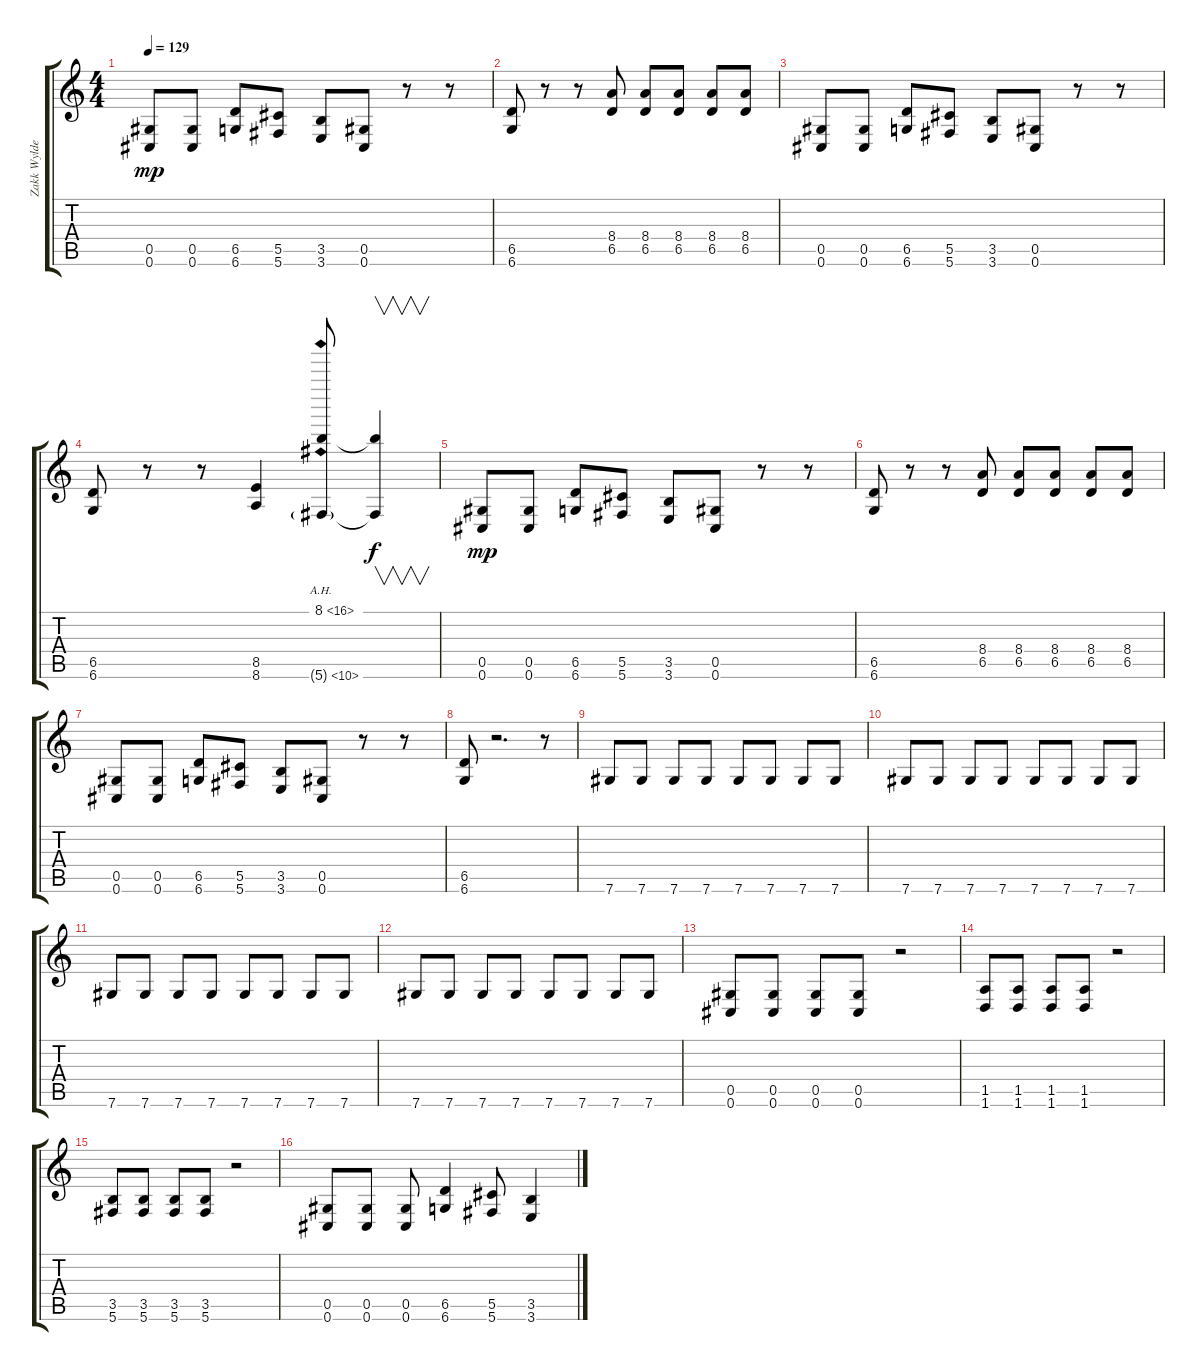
\track ("Zakk Wylde" "Zakk Wylde") {instrument distortionguitar}
\staff {score tabs}
\tuning (Eb4 Bb3 Gb3 Db3 Ab2 Db2) {hide}
\ts (4 4)
\tempo 129
\clef g2
\ks c
(0.5 0.6).8{dy mp} (0.5 0.6).8 (6.5 6.6).8 (5.5 5.6).8 (3.5 3.6).8 (0.5 0.6).8 r.8 r.8 |
(6.5 6.6).8 r.8 r.8 (8.4 6.5).8 (8.4 6.5).8 (8.4 6.5).8 (8.4 6.5).8 (8.4 6.5).8 |
(0.5 0.6).8 (0.5 0.6).8 (6.5 6.6).8 (5.5 5.6).8 (3.5 3.6).8 (0.5 0.6).8 r.8 r.8 |
(6.5 6.6).8 r.8 r.8 (8.5 8.6).4 (8.1{ah 8} 5.6{ah 5 g}).8 (8.1{t} 5.6{t}).4{v dy f} |
(0.5 0.6).8{dy mp} (0.5 0.6).8 (6.5 6.6).8 (5.5 5.6).8 (3.5 3.6).8 (0.5 0.6).8 r.8 r.8 |
(6.5 6.6).8 r.8 r.8 (8.4 6.5).8 (8.4 6.5).8 (8.4 6.5).8 (8.4 6.5).8 (8.4 6.5).8 |
(0.5 0.6).8 (0.5 0.6).8 (6.5 6.6).8 (5.5 5.6).8 (3.5 3.6).8 (0.5 0.6).8 r.8 r.8 |
(6.5 6.6).8 r.2{d} r.8 |
7.6.8 7.6.8 7.6.8 7.6.8 7.6.8 7.6.8 7.6.8 7.6.8 |
7.6.8 7.6.8 7.6.8 7.6.8 7.6.8 7.6.8 7.6.8 7.6.8 |
7.6.8 7.6.8 7.6.8 7.6.8 7.6.8 7.6.8 7.6.8 7.6.8 |
7.6.8 7.6.8 7.6.8 7.6.8 7.6.8 7.6.8 7.6.8 7.6.8 |
(0.5 0.6).8 (0.5 0.6).8 (0.5 0.6).8 (0.5 0.6).8 r.2 |
(1.5 1.6).8 (1.5 1.6).8 (1.5 1.6).8 (1.5 1.6).8 r.2 |
(3.5 5.6).8 (3.5 5.6).8 (3.5 5.6).8 (3.5 5.6).8 r.2 |
(0.5 0.6).8 (0.5 0.6).8 (0.5 0.6).8 (6.5 6.6).4 (5.5 5.6).8 (3.5 3.6).4
